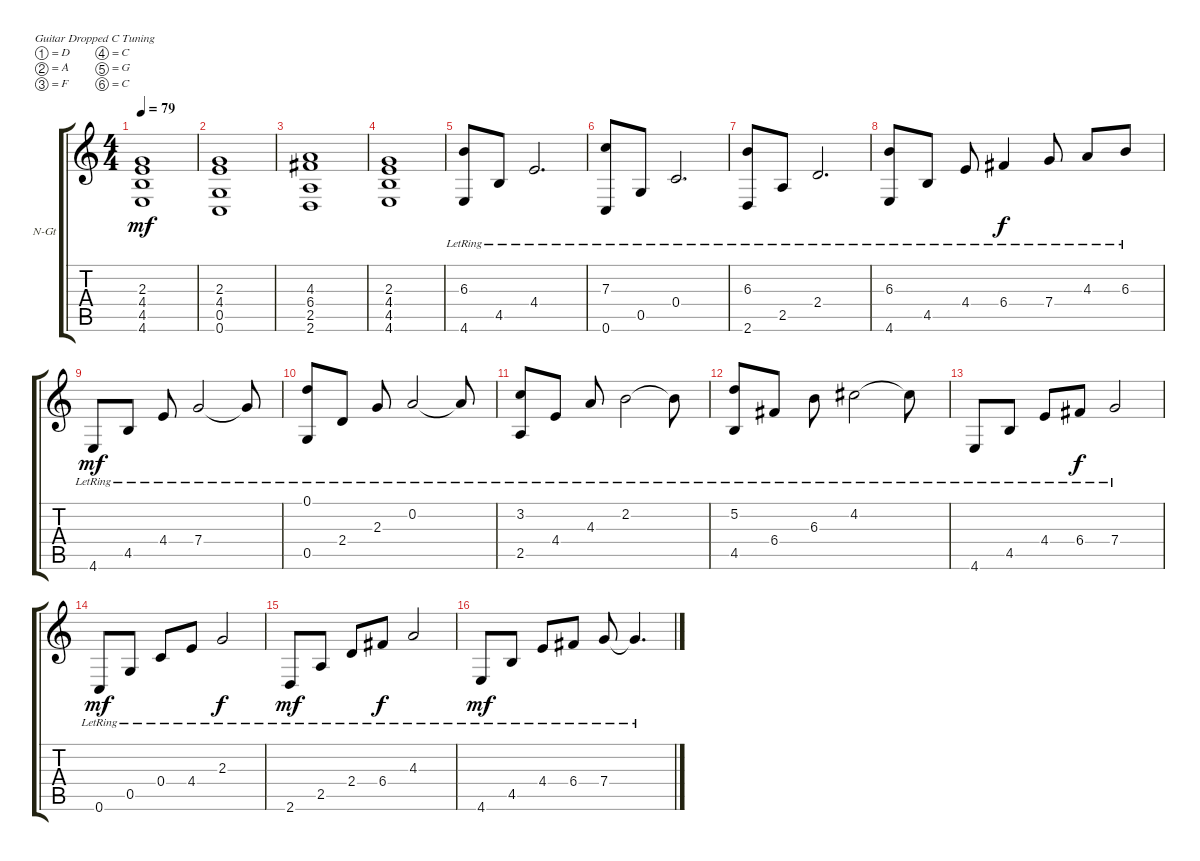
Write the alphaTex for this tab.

\bracketExtendMode groupsimilarinstruments
\firstSystemTrackNameOrientation horizontal
\otherSystemsTrackNameOrientation horizontal
\track ("Piano" "N-Gt") {instrument acousticguitarnylon}
\staff {score tabs}
\tuning (D4 A3 F3 C3 G2 C2)
\ts (4 4)
\tempo 79
\clef g2
\ks c
(2.3 4.4 4.5 4.6).1{dy mf} |
(2.3 4.4 0.5 0.6).1 |
(4.3 6.4 2.5 2.6).1 |
(2.3 4.4 4.5 4.6).1 |
(6.3{lr} 4.6{lr}).8 4.5{lr}.8 4.4{lr}.2{d} |
(7.3{lr} 0.6{lr}).8 0.5{lr}.8 0.4{lr}.2{d} |
(6.3{lr} 2.6{lr}).8 2.5{lr}.8 2.4{lr}.2{d} |
(6.3{lr} 4.6{lr}).8 4.5{lr}.8 4.4{lr}.8 6.4{lr}.4{dy f} 7.4{lr}.8 4.3{lr}.8 6.3{lr}.8 |
4.6{lr}.8{dy mf} 4.5{lr}.8 4.4{lr}.8 7.4{lr}.2 7.4{lr t}.8 |
(0.1{lr} 0.5{lr}).8 2.4{lr}.8 2.3{lr}.8 0.2{lr}.2 0.2{lr t}.8 |
(3.2{lr} 2.5{lr}).8 4.4{lr}.8 4.3{lr}.8 2.2{lr}.2 2.2{lr t}.8 |
(5.2{lr} 4.5{lr}).8 6.4{lr}.8 6.3{lr}.8 4.2{lr}.2 4.2{lr t}.8 |
4.6{lr}.8 4.5{lr}.8 4.4{lr}.8 6.4{lr}.8{dy f} 7.4{lr}.2 |
0.6{lr}.8{dy mf} 0.5{lr}.8 0.4{lr}.8 4.4{lr}.8 2.3{lr}.2{dy f} |
2.6{lr}.8{dy mf} 2.5{lr}.8 2.4{lr}.8 6.4{lr}.8{dy f} 4.3{lr}.2 |
4.6{lr}.8{dy mf} 4.5{lr}.8 4.4{lr}.8 6.4{lr}.8 7.4{lr}.8 7.4{lr t}.4{d}
